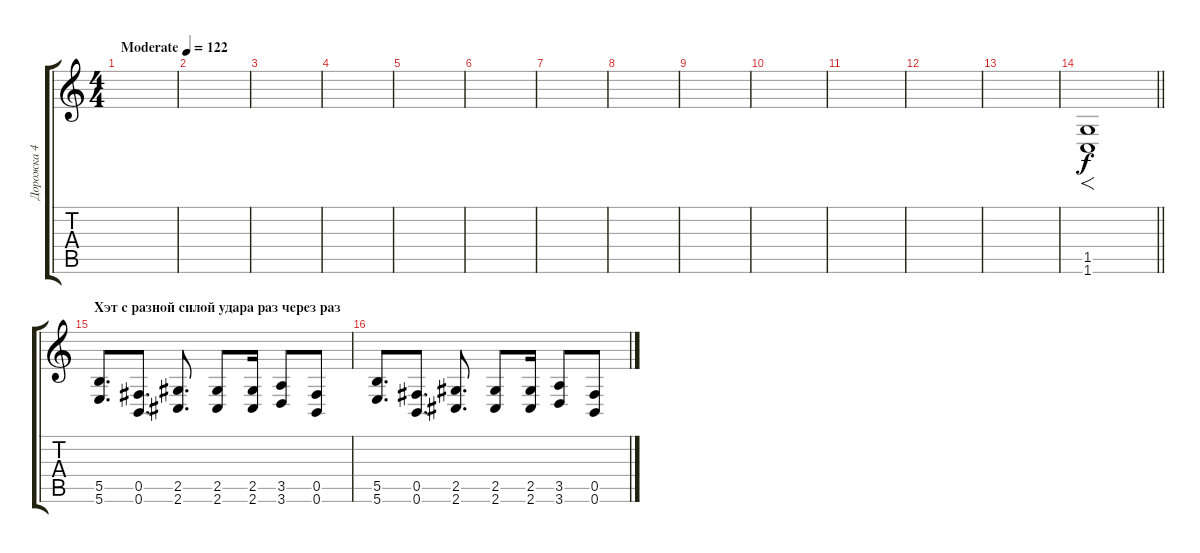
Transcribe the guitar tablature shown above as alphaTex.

\track ("Дорожка 4" "Дорожка 4") {instrument distortionguitar}
\staff {score tabs}
\tuning (Db4 Ab3 E3 B2 Gb2 B1) {hide}
\ts (4 4)
\tempo (122 "Moderate")
\clef g2
\ks c
|
|
|
|
|
|
|
|
|
|
|
|
|
\barLineRight lightlight
(1.5 1.6).1{f} |
\section ("" "Хэт с разной силой удара раз через раз")
(5.5 5.6).8{d} (0.5 0.6).8{d} (2.5 2.6).8{d} (2.5 2.6).8 (2.5 2.6).16 (3.5 3.6).8 (0.5 0.6).8 |
(5.5 5.6).8{d} (0.5 0.6).8{d} (2.5 2.6).8{d} (2.5 2.6).8 (2.5 2.6).16 (3.5 3.6).8 (0.5 0.6).8
